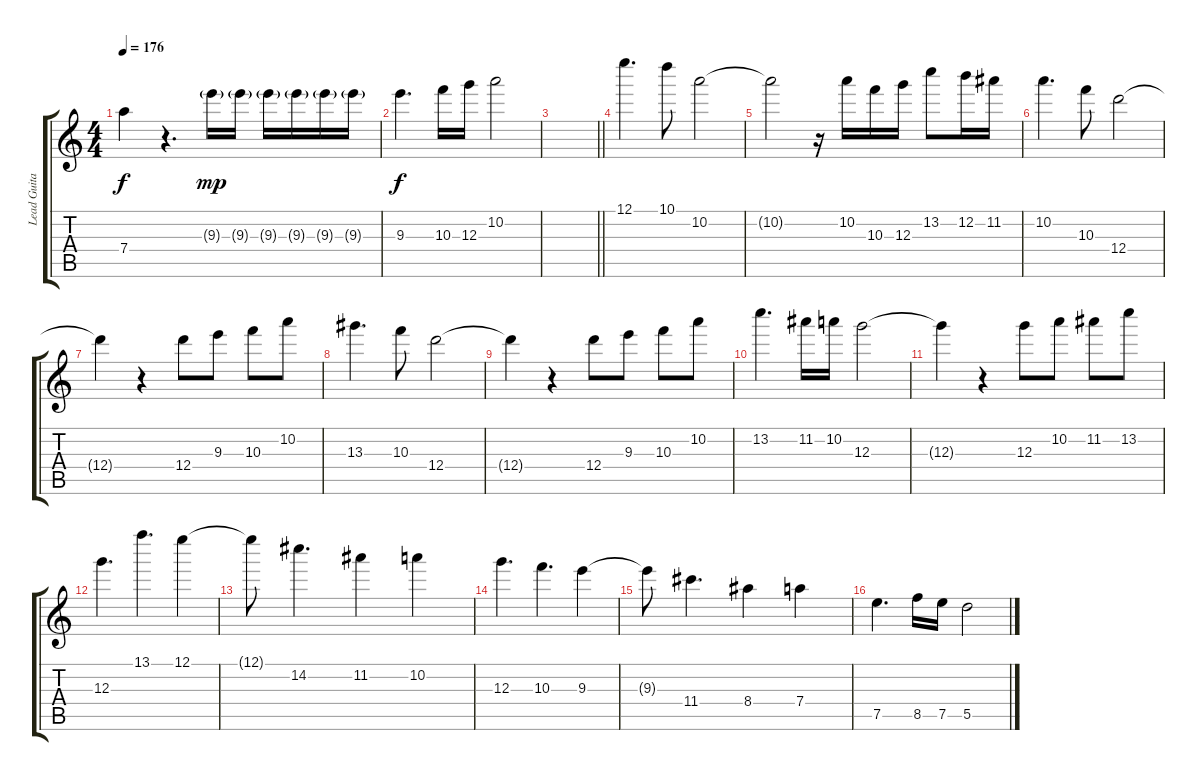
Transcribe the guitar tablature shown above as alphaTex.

\track ("Lead Guitar (FX)" "Lead Guita") {instrument lead1square}
\staff {score tabs}
\tuning (E6 B5 G5 D5 A4 E4) {hide}
\ts (4 4)
\tempo 176
\clef g2
\ks c
7.4{t}.4{dy f} r.4{d} 9.3{g}.16{dy mp} 9.3{g}.16 9.3{g}.16 9.3{g}.16 9.3{g}.16 9.3{g}.16 |
9.3.4{d dy f} 10.3.16 12.3.16 10.2.2 |
\barLineRight lightlight
|
12.1.4{d} 10.1.8 10.2.2 |
10.2{t}.2 r.16 10.2.16 10.3.16 12.3.16 13.2.8 12.2.16 11.2.16 |
10.2.4{d} 10.3.8 12.4.2 |
12.4{t}.4 r.4 12.4.8 9.3.8 10.3.8 10.2.8 |
13.3.4{d} 10.3.8 12.4.2 |
12.4{t}.4 r.4 12.4.8 9.3.8 10.3.8 10.2.8 |
13.2.4{d} 11.2.16 10.2.16 12.3.2 |
12.3{t}.4 r.4 12.3.8 10.2.8 11.2.8 13.2.8 |
12.3.4{d} 13.1.4{d} 12.1.4 |
12.1{t}.8 14.2.4{d} 11.2.4 10.2.4 |
12.3.4{d} 10.3.4{d} 9.3.4 |
9.3{t}.8 11.4.4{d} 8.4.4 7.4.4 |
7.5.4{d} 8.5.16 7.5.16 5.5.2
